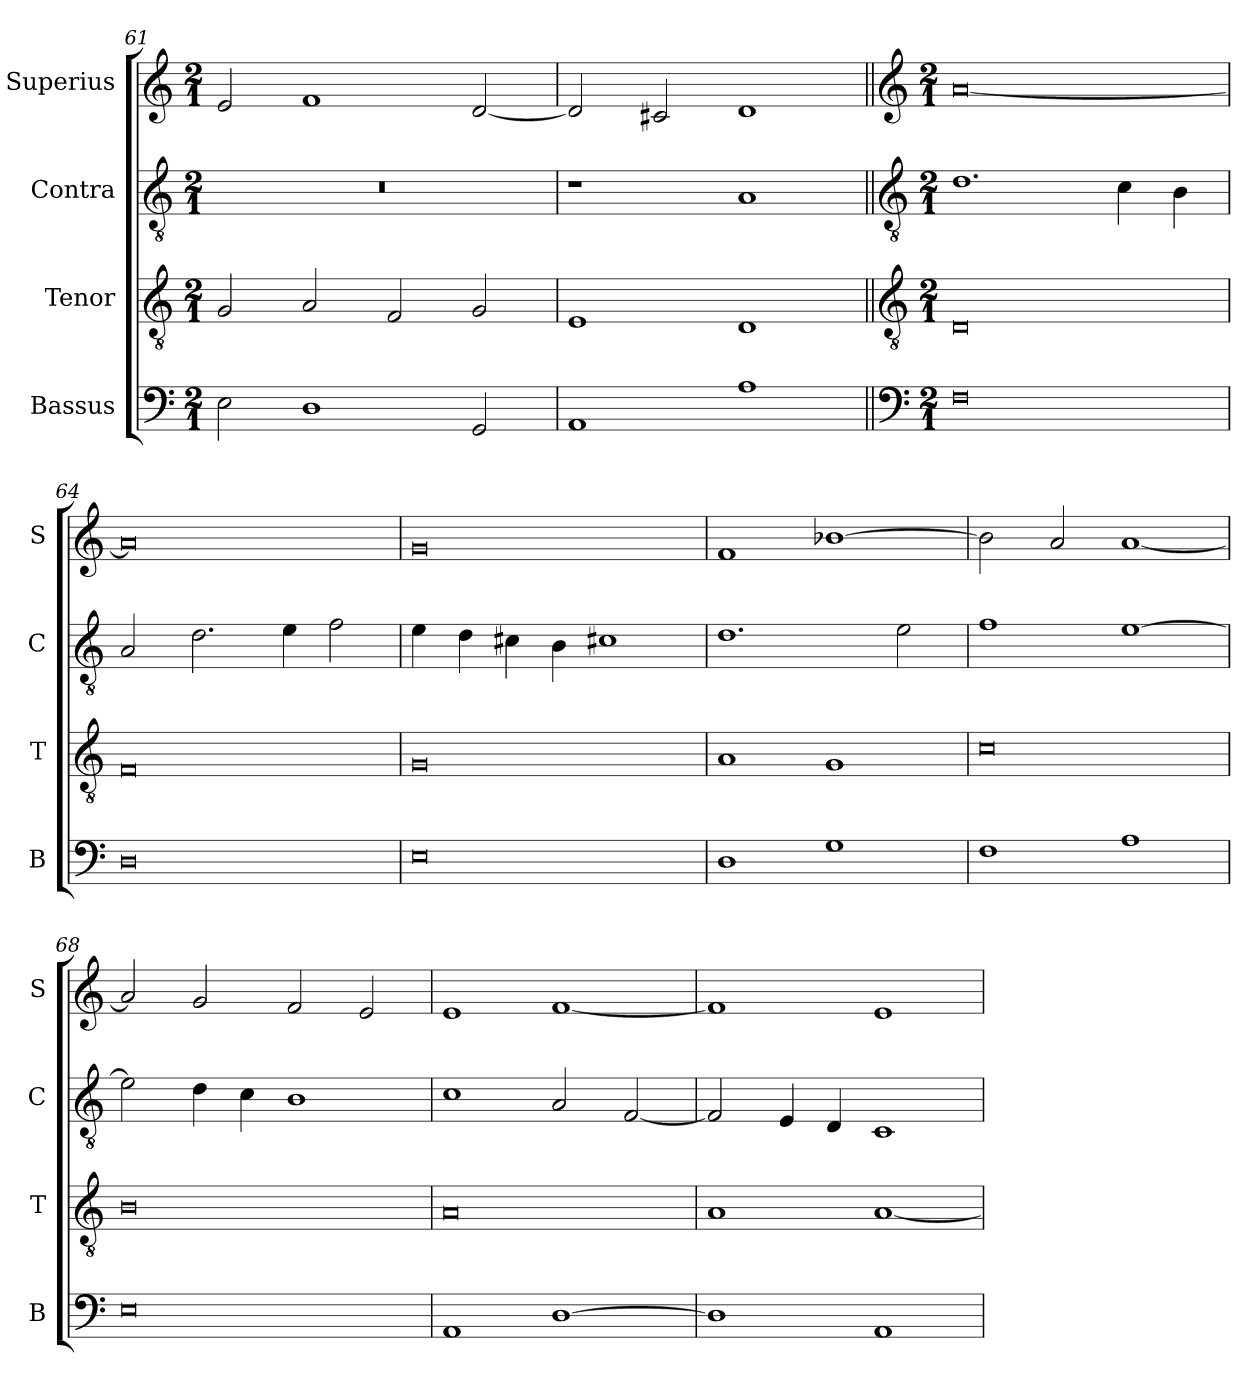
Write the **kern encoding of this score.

**kern	**kern	**kern	**kern
*part4	*part3	*part2	*part1
*staff4	*staff3	*staff2	*staff1
*I"Bassus	*I"Tenor	*I"Contra	*I"Superius
*I'B	*I'T	*I'C	*I'S
*clefF4	*clefGv2	*clefGv2	*clefG2
*k[]	*k[]	*k[]	*k[]
*M2/1	*M2/1	*M2/1	*M2/1
=61	=61	=61	=61
2E\	2G/	0r	2e/
1D	2A/	.	1f
.	2F/	.	.
2GG/	2G/	.	[2d/
=62	=62	=62	=62
1AA	1E	1r	2d/]
.	.	.	2c#X/
1A	1D	1A	1d
!!LO:LB:g=z
=63||	=63||	=63||	=63||
*clefF4	*clefGv2	*clefGv2	*clefG2
*k[]	*k[]	*k[]	*k[]
*M2/1	*M2/1	*M2/1	*M2/1
0F	0D	1.d	[0a
.	.	4c\	.
.	.	4B\	.
=64	=64	=64	=64
0D	0F	2A/	0a]
.	.	2.d\	.
.	.	4e\	.
.	.	2f\	.
=65	=65	=65	=65
0E	0G	4e\	0g
.	.	4d\	.
.	.	4c#X\	.
.	.	4B\	.
.	.	1c#X	.
=66	=66	=66	=66
1D	1A	1.d	1f
1G	1G	.	[1b-X
.	.	2e\	.
=67	=67	=67	=67
1F	0c	1f	2b-\]
.	.	.	2a/
1A	.	[1e	[1a
=68	=68	=68	=68
0E	0B	2e\]	2a/]
.	.	4d\	2g/
.	.	4c\	.
.	.	1B	2f/
.	.	.	2e/
=69	=69	=69	=69
1AA	0A	1c	1e
[1D	.	2A/	[1f
.	.	[2F/	.
=70	=70	=70	=70
1D]	1A	2F/]	1f]
.	.	4E/	.
.	.	4D/	.
1AA	[1A	1C	1e
=	=	=	=
*-	*-	*-	*-
